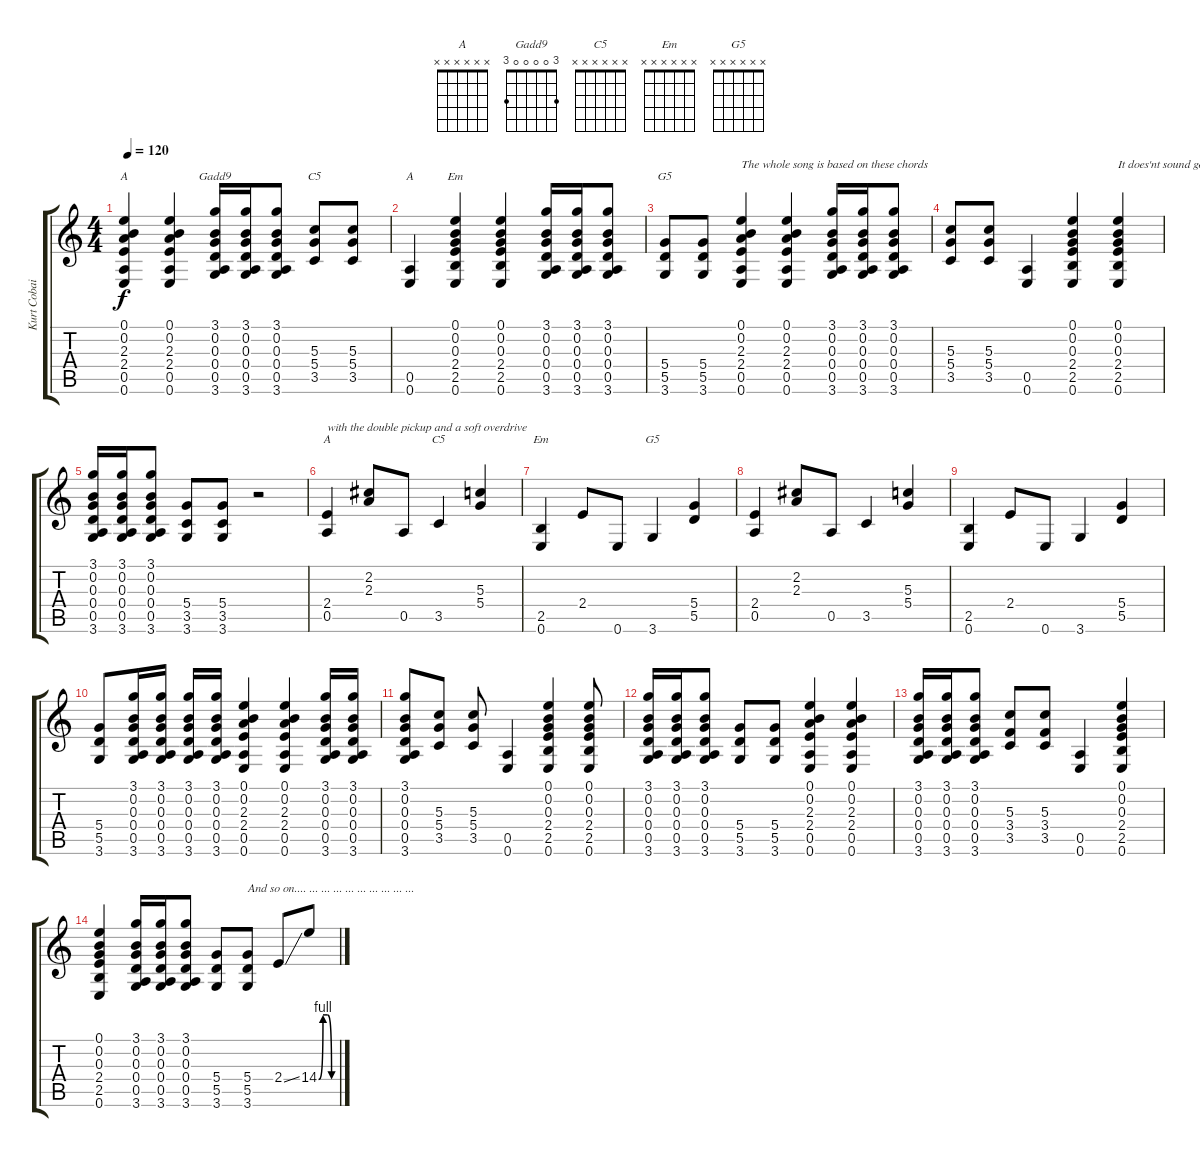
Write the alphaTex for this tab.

\track ("Kurt Cobain" "Kurt Cobai") {instrument electricguitarclean}
\staff {score tabs}
\tuning (E4 B3 G3 D3 A2 E2) {hide}
\chord ("A" 0 2 2 2 0 0)
\chord ("Gadd9" 3 0 0 0 0 3)
\chord ("C5" x x 5 5 3 x)
\chord ("A" x x x x 0 0)
\chord ("Em" 0 0 0 2 2 0)
\chord ("G5" x x x 5 5 3)
\chord ("A" x x x x x x) {firstfret 0}
\chord ("C5" x x x x x x) {firstfret 0}
\chord ("Em" x x x x x x) {firstfret 0}
\chord ("G5" x x x x x x) {firstfret 0}
\ts (4 4)
\tempo 120
\clef g2
\ks c
(0.1 0.2 2.3 2.4 0.5 0.6).4{ch "A" dy f instrument electricguitarclean} (0.1 0.2 2.3 2.4 0.5 0.6).4 (3.1 0.2 0.3 0.4 0.5 3.6).16{ch "Gadd9"} (3.1 0.2 0.3 0.4 0.5 3.6).16 (3.1 0.2 0.3 0.4 0.5 3.6).8 (5.3 5.4 3.5).8{ch "C5"} (5.3 5.4 3.5).8 |
(0.5 0.6).4{ch "A"} (0.1 0.2 0.3 2.4 2.5 0.6).4{ch "Em"} (0.1 0.2 0.3 2.4 2.5 0.6).4 (3.1 0.2 0.3 0.4 0.5 3.6).16 (3.1 0.2 0.3 0.4 0.5 3.6).16 (3.1 0.2 0.3 0.4 0.5 3.6).8 |
(5.4 5.5 3.6).8{ch "G5"} (5.4 5.5 3.6).8 (0.1 0.2 2.3 2.4 0.5 0.6).4{txt "The whole song is based on these chords"} (0.1 0.2 2.3 2.4 0.5 0.6).4 (3.1 0.2 0.3 0.4 0.5 3.6).16 (3.1 0.2 0.3 0.4 0.5 3.6).16 (3.1 0.2 0.3 0.4 0.5 3.6).8 |
(5.3 5.4 3.5).8 (5.3 5.4 3.5).8 (0.5 0.6).4 (0.1 0.2 0.3 2.4 2.5 0.6).4 (0.1 0.2 0.3 2.4 2.5 0.6).4{txt "It does'nt sound good in GP but try to play it"} |
(3.1 0.2 0.3 0.4 0.5 3.6).16 (3.1 0.2 0.3 0.4 0.5 3.6).16 (3.1 0.2 0.3 0.4 0.5 3.6).8 (5.4 3.5 3.6).8 (5.4 3.5 3.6).8 r.2 |
(2.4 0.5).4{ch "A" txt "with the double pickup and a soft overdrive"} (2.2 2.3).8 0.5.8 3.5.4{ch "C5"} (5.3 5.4).4 |
(2.5 0.6).4{ch "Em"} 2.4.8 0.6.8 3.6.4{ch "G5"} (5.4 5.5).4 |
(2.4 0.5).4 (2.2 2.3).8 0.5.8 3.5.4 (5.3 5.4).4 |
(2.5 0.6).4 2.4.8 0.6.8 3.6.4 (5.4 5.5).4 |
(5.4 5.5 3.6).8{instrument distortionguitar} (3.1 0.2 0.3 0.4 0.5 3.6).16 (3.1 0.2 0.3 0.4 0.5 3.6).16 (3.1 0.2 0.3 0.4 0.5 3.6).16 (3.1 0.2 0.3 0.4 0.5 3.6).16 (0.1 0.2 2.3 2.4 0.5 0.6).4 (0.1 0.2 2.3 2.4 0.5 0.6).4 (3.1 0.2 0.3 0.4 0.5 3.6).16 (3.1 0.2 0.3 0.4 0.5 3.6).16 |
(3.1 0.2 0.3 0.4 0.5 3.6).8 (5.3 5.4 3.5).8 (5.3 5.4 3.5).8 (0.5 0.6).4 (0.1 0.2 0.3 2.4 2.5 0.6).4 (0.1 0.2 0.3 2.4 2.5 0.6).8 |
(3.1 0.2 0.3 0.4 0.5 3.6).16 (3.1 0.2 0.3 0.4 0.5 3.6).16 (3.1 0.2 0.3 0.4 0.5 3.6).8 (5.4 5.5 3.6).8 (5.4 5.5 3.6).8 (0.1 0.2 2.3 2.4 0.5 0.6).4 (0.1 0.2 2.3 2.4 0.5 0.6).4 |
(3.1 0.2 0.3 0.4 0.5 3.6).16 (3.1 0.2 0.3 0.4 0.5 3.6).16 (3.1 0.2 0.3 0.4 0.5 3.6).8 (5.3 3.4 3.5).8 (5.3 3.4 3.5).8 (0.5 0.6).4 (0.1 0.2 0.3 2.4 2.5 0.6).4 |
(0.1 0.2 0.3 2.4 2.5 0.6).4 (3.1 0.2 0.3 0.4 0.5 3.6).16 (3.1 0.2 0.3 0.4 0.5 3.6).16 (3.1 0.2 0.3 0.4 0.5 3.6).8 (5.4 5.5 3.6).8 (5.4 5.5 3.6).8{txt "And so on.... ... ... ... ... ... ... ... ... ... "} 2.4{ss}.8 14.4{be (custom 0 0 15 4 30 4 45 0 60 0)}.8
